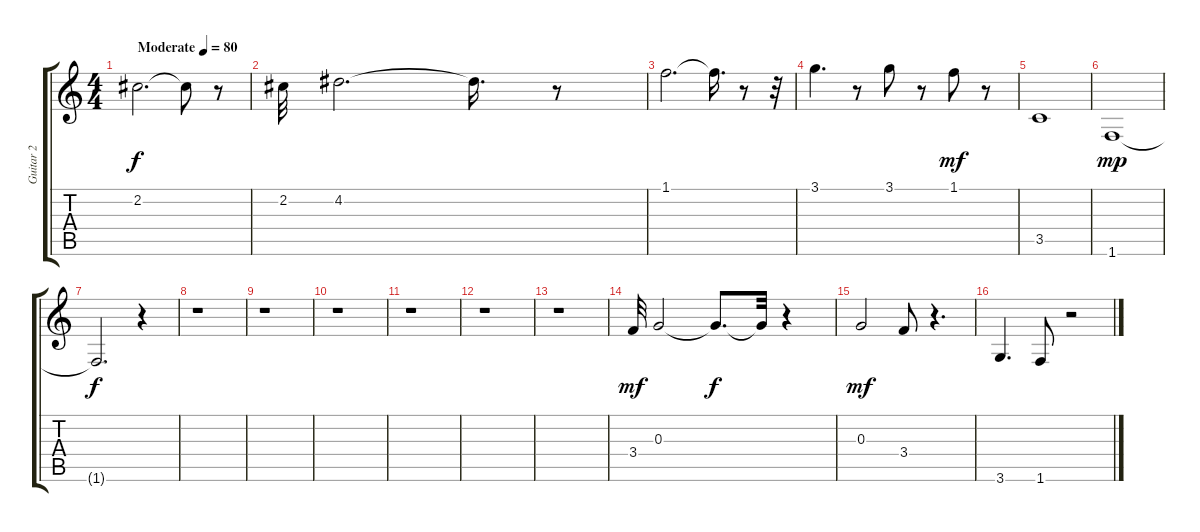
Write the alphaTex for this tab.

\track ("Guitar 2" "Guitar 2") {instrument distortionguitar}
\staff {score tabs}
\tuning (E4 B3 G3 D3 A2 E2) {hide}
\ts (4 4)
\tempo (80 "Moderate")
\clef g2
\ks c
2.2.2{d dy f instrument distortionguitar} 2.2{t}.8 r.8 |
2.2.32 4.2.2{d} 4.2{t}.16{d} r.8 |
1.1.2{d} 1.1{t}.16{d} r.8 r.32 |
3.1.4{d} r.8 3.1.8 r.8 1.1.8{dy mf} r.8 |
3.5.1 |
1.6.1{dy mp} |
1.6{t}.2{d dy f} r.4 |
r.1 |
r.1 |
r.1 |
r.1 |
r.1 |
r.1 |
3.4.32{dy mf} 0.3.2 0.3{t}.8{d dy f} 0.3{t}.32 r.4 |
0.3.2{dy mf} 3.4.8 r.4{d} |
3.6.4{d} 1.6.8 r.2
